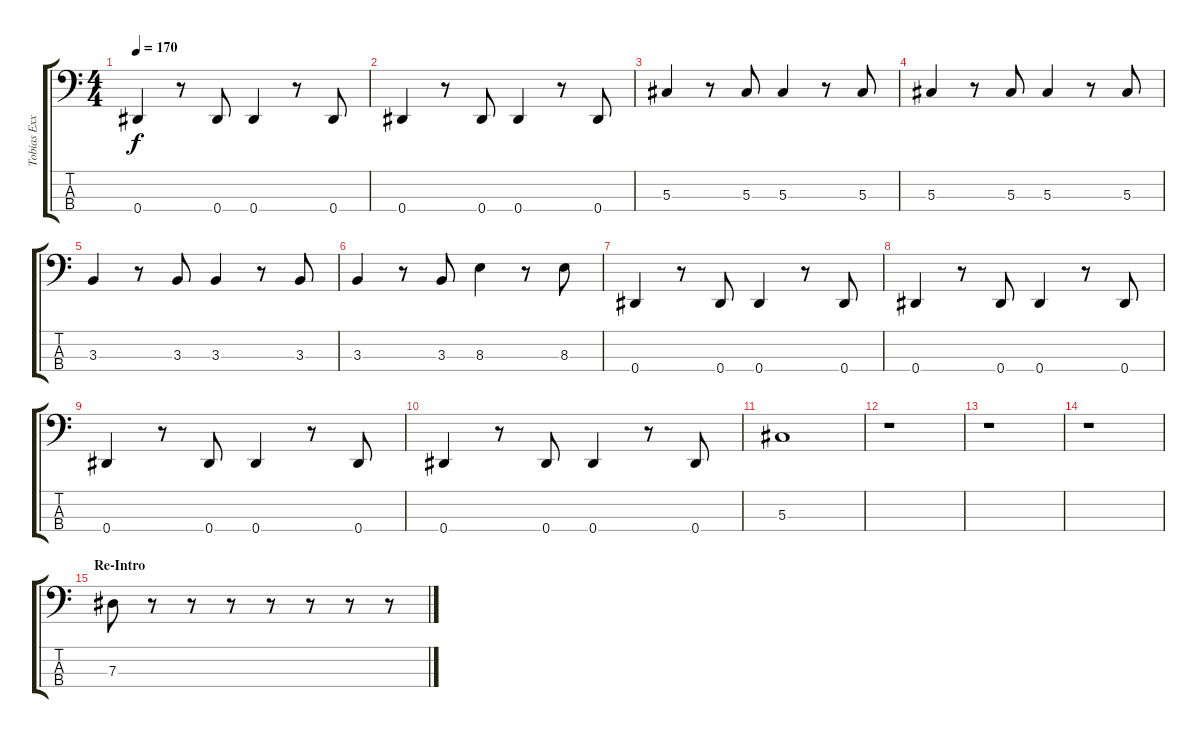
\track ("Tobias Exxel" "Tobias Exx") {instrument electricbasspick}
\staff {score tabs}
\tuning (Gb2 Db2 Ab1 Eb1) {hide}
\ts (4 4)
\tempo 170
\clef f4
\ks c
0.4.4{dy f} r.8 0.4.8 0.4.4 r.8 0.4.8 |
0.4.4 r.8 0.4.8 0.4.4 r.8 0.4.8 |
5.3.4 r.8 5.3.8 5.3.4 r.8 5.3.8 |
5.3.4 r.8 5.3.8 5.3.4 r.8 5.3.8 |
3.3.4 r.8 3.3.8 3.3.4 r.8 3.3.8 |
3.3.4 r.8 3.3.8 8.3.4 r.8 8.3.8 |
0.4.4 r.8 0.4.8 0.4.4 r.8 0.4.8 |
0.4.4 r.8 0.4.8 0.4.4 r.8 0.4.8 |
0.4.4 r.8 0.4.8 0.4.4 r.8 0.4.8 |
0.4.4 r.8 0.4.8 0.4.4 r.8 0.4.8 |
5.3.1 |
r.1 |
r.1 |
r.1 |
\section ("" "Re-Intro")
7.3.8 r.8 r.8 r.8 r.8 r.8 r.8 r.8
